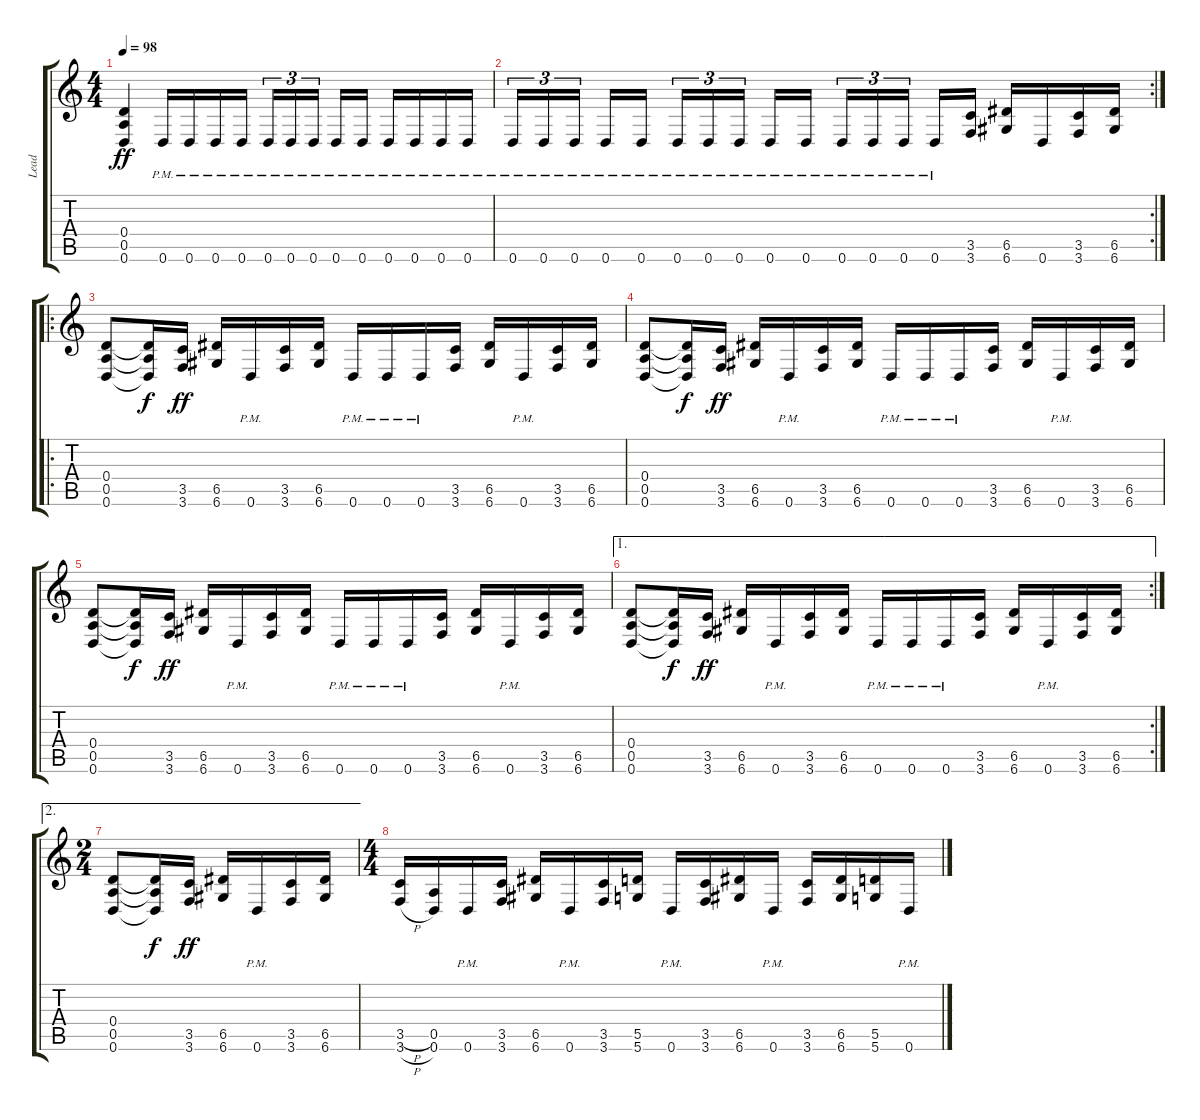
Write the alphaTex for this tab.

\track ("Lead" "Lead") {instrument distortionguitar}
\staff {score tabs}
\tuning (E4 B3 G3 D3 A2 D2) {hide}
\ts (4 4)
\tempo 98
\clef g2
\ks c
(0.4 0.5 0.6).4{dy ff} 0.6{pm}.16 0.6{pm}.16 0.6{pm}.16 0.6{pm}.16 0.6{pm}.16{tu (3 2)} 0.6{pm}.16{tu (3 2)} 0.6{pm}.16{tu (3 2) beam splitsecondary} 0.6{pm}.16 0.6{pm}.16 0.6{pm}.16 0.6{pm}.16 0.6{pm}.16 0.6{pm}.16 |
\rc 2
0.6{pm}.16{tu (3 2)} 0.6{pm}.16{tu (3 2)} 0.6{pm}.16{tu (3 2) beam splitsecondary} 0.6{pm}.16 0.6{pm}.16 0.6{pm}.16{tu (3 2)} 0.6{pm}.16{tu (3 2)} 0.6{pm}.16{tu (3 2) beam splitsecondary} 0.6{pm}.16 0.6{pm}.16 0.6{pm}.16{tu (3 2)} 0.6{pm}.16{tu (3 2)} 0.6{pm}.16{tu (3 2) beam splitsecondary} 0.6{pm}.16 (3.5 3.6).16 (6.5 6.6).16 0.6.16 (3.5 3.6).16 (6.5 6.6).16 |
\ro
(0.4 0.5 0.6).8 (0.4{t} 0.5{t} 0.6{t}).16{dy f} (3.5 3.6).16{dy ff} (6.5 6.6).16 0.6{pm}.16 (3.5 3.6).16 (6.5 6.6).16 0.6{pm}.16 0.6{pm}.16 0.6{pm}.16 (3.5 3.6).16 (6.5 6.6).16 0.6{pm}.16 (3.5 3.6).16 (6.5 6.6).16 |
(0.4 0.5 0.6).8 (0.4{t} 0.5{t} 0.6{t}).16{dy f} (3.5 3.6).16{dy ff} (6.5 6.6).16 0.6{pm}.16 (3.5 3.6).16 (6.5 6.6).16 0.6{pm}.16 0.6{pm}.16 0.6{pm}.16 (3.5 3.6).16 (6.5 6.6).16 0.6{pm}.16 (3.5 3.6).16 (6.5 6.6).16 |
(0.4 0.5 0.6).8 (0.4{t} 0.5{t} 0.6{t}).16{dy f} (3.5 3.6).16{dy ff} (6.5 6.6).16 0.6{pm}.16 (3.5 3.6).16 (6.5 6.6).16 0.6{pm}.16 0.6{pm}.16 0.6{pm}.16 (3.5 3.6).16 (6.5 6.6).16 0.6{pm}.16 (3.5 3.6).16 (6.5 6.6).16 |
\ae 1
\rc 2
(0.4 0.5 0.6).8 (0.4{t} 0.5{t} 0.6{t}).16{dy f} (3.5 3.6).16{dy ff} (6.5 6.6).16 0.6{pm}.16 (3.5 3.6).16 (6.5 6.6).16 0.6{pm}.16 0.6{pm}.16 0.6{pm}.16 (3.5 3.6).16 (6.5 6.6).16 0.6{pm}.16 (3.5 3.6).16 (6.5 6.6).16 |
\ae 2
\ts (2 4)
(0.4 0.5 0.6).8 (0.4{t} 0.5{t} 0.6{t}).16{dy f} (3.5 3.6).16{dy ff} (6.5 6.6).16 0.6{pm}.16 (3.5 3.6).16 (6.5 6.6).16 |
\ts (4 4)
(3.5{h} 3.6{h}).16 (0.5 0.6).16 0.6{pm}.16 (3.5 3.6).16 (6.5 6.6).16 0.6{pm}.16 (3.5 3.6).16 (5.5 5.6).16 0.6{pm}.16 (3.5 3.6).16 (6.5 6.6).16 0.6{pm}.16 (3.5 3.6).16 (6.5 6.6).16 (5.5 5.6).16 0.6{pm}.16
